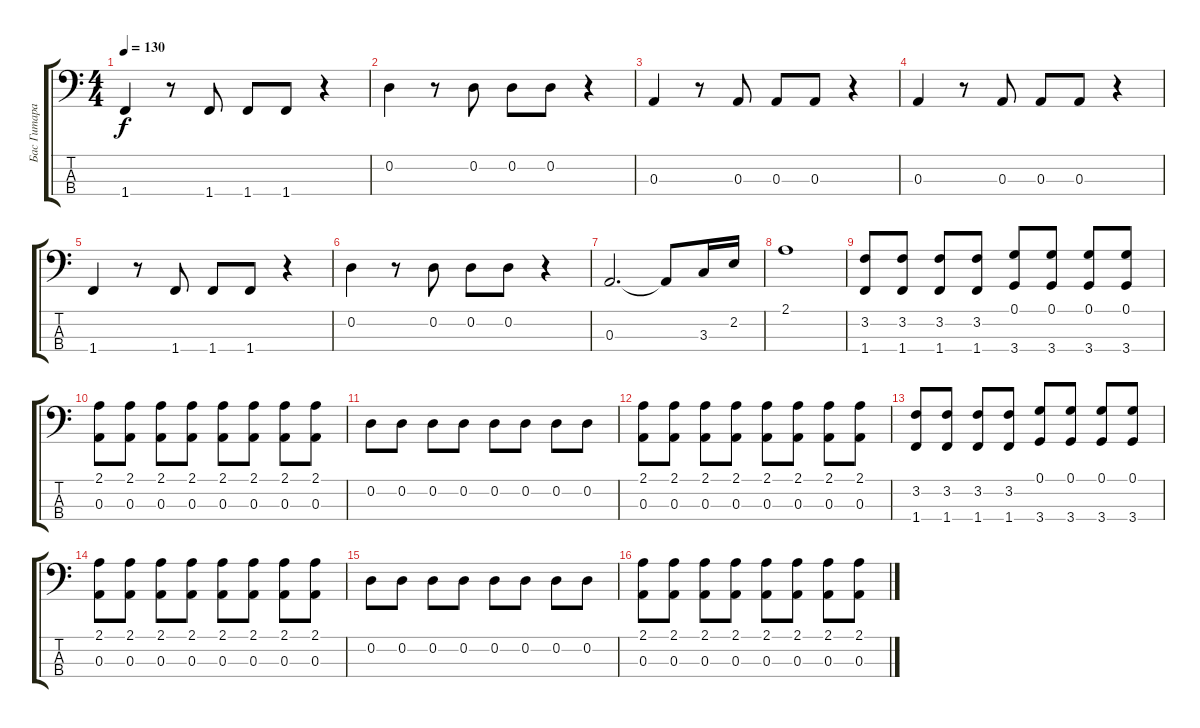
\track ("Бас Гитара" "Бас Гитара") {instrument fretlessbass}
\staff {score tabs}
\tuning (G2 D2 A1 E1) {hide}
\ts (4 4)
\tempo 130
\clef f4
\ks c
1.4.4{dy f} r.8 1.4.8 1.4.8 1.4.8 r.4 |
0.2.4 r.8 0.2.8 0.2.8 0.2.8 r.4 |
0.3.4 r.8 0.3.8 0.3.8 0.3.8 r.4 |
0.3.4 r.8 0.3.8 0.3.8 0.3.8 r.4 |
1.4.4 r.8 1.4.8 1.4.8 1.4.8 r.4 |
0.2.4 r.8 0.2.8 0.2.8 0.2.8 r.4 |
0.3.2{d} 0.3{t}.8 3.3.16 2.2.16 |
2.1.1 |
(3.2 1.4).8 (3.2 1.4).8 (3.2 1.4).8 (3.2 1.4).8 (0.1 3.4).8 (0.1 3.4).8 (0.1 3.4).8 (0.1 3.4).8 |
(2.1 0.3).8 (2.1 0.3).8 (2.1 0.3).8 (2.1 0.3).8 (2.1 0.3).8 (2.1 0.3).8 (2.1 0.3).8 (2.1 0.3).8 |
0.2.8 0.2.8 0.2.8 0.2.8 0.2.8 0.2.8 0.2.8 0.2.8 |
(2.1 0.3).8 (2.1 0.3).8 (2.1 0.3).8 (2.1 0.3).8 (2.1 0.3).8 (2.1 0.3).8 (2.1 0.3).8 (2.1 0.3).8 |
(3.2 1.4).8 (3.2 1.4).8 (3.2 1.4).8 (3.2 1.4).8 (0.1 3.4).8 (0.1 3.4).8 (0.1 3.4).8 (0.1 3.4).8 |
(2.1 0.3).8 (2.1 0.3).8 (2.1 0.3).8 (2.1 0.3).8 (2.1 0.3).8 (2.1 0.3).8 (2.1 0.3).8 (2.1 0.3).8 |
0.2.8 0.2.8 0.2.8 0.2.8 0.2.8 0.2.8 0.2.8 0.2.8 |
(2.1 0.3).8 (2.1 0.3).8 (2.1 0.3).8 (2.1 0.3).8 (2.1 0.3).8 (2.1 0.3).8 (2.1 0.3).8 (2.1 0.3).8
